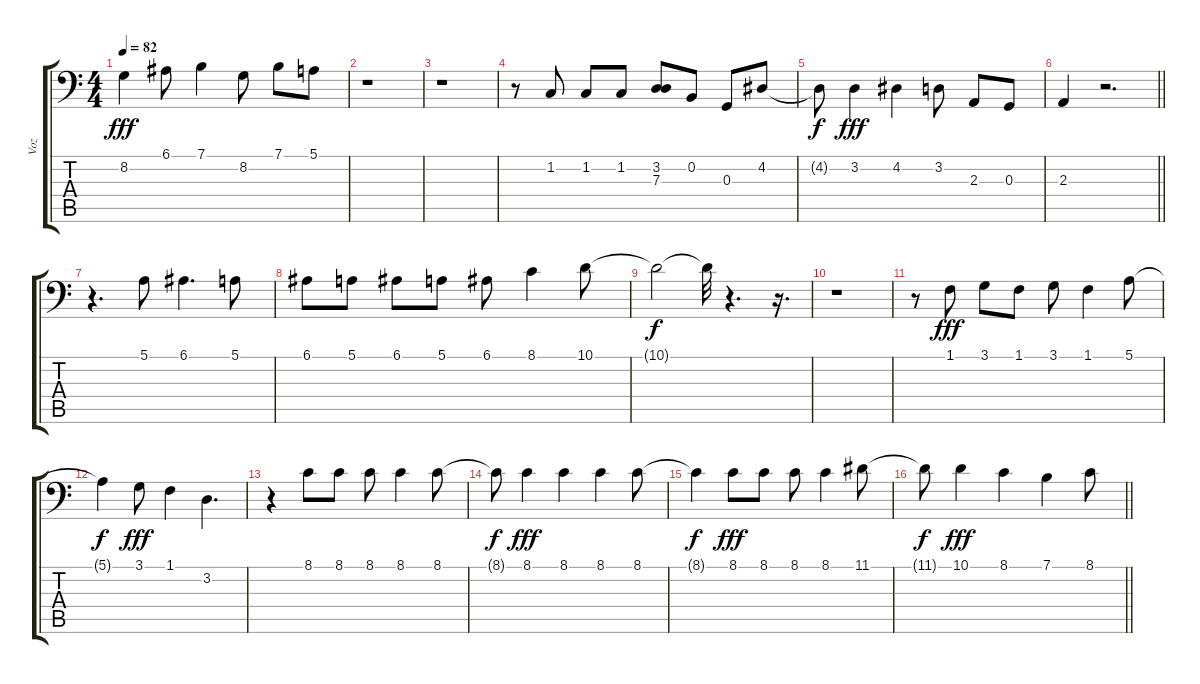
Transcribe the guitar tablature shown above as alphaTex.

\track ("Voz" "Voz") {instrument tenorsax}
\staff {score tabs}
\tuning (E3 B2 G2 D2 A1 E1) {hide}
\ts (4 4)
\tempo 82
\clef f4
\ks c
8.2.4{dy fff} 6.1.8 7.1.4 8.2.8 7.1.8 5.1.8 |
r.1 |
r.1 |
r.8 1.2.8 1.2.8 1.2.8 (3.2 7.3).8 0.2.8 0.3.8 4.2.8 |
4.2{t}.8{dy f} 3.2.4{dy fff} 4.2.4 3.2.8 2.3.8 0.3.8 |
\barLineRight lightlight
2.3.4 r.2{d} |
r.4{d} 5.1.8 6.1.4{d} 5.1.8 |
6.1.8 5.1.8 6.1.8 5.1.8 6.1.8 8.1.4 10.1.8 |
10.1{t}.2{dy f} 10.1{t}.32 r.4{d} r.16{d} |
r.1 |
r.8 1.1.8{dy fff} 3.1.8 1.1.8 3.1.8 1.1.4 5.1.8 |
5.1{t}.4{dy f} 3.1.8{dy fff} 1.1.4 3.2.4{d} |
r.4 8.1.8 8.1.8 8.1.8{volume 15} 8.1.4{volume 16} 8.1.8{volume 16} |
8.1{t}.8{dy f} 8.1.4{dy fff} 8.1.4 8.1.4 8.1.8 |
8.1{t}.4{dy f} 8.1.8{dy fff} 8.1.8 8.1.8 8.1.4 11.1.8 |
\barLineRight lightlight
11.1{t}.8{dy f} 10.1.4{dy fff} 8.1.4 7.1.4 8.1.8
